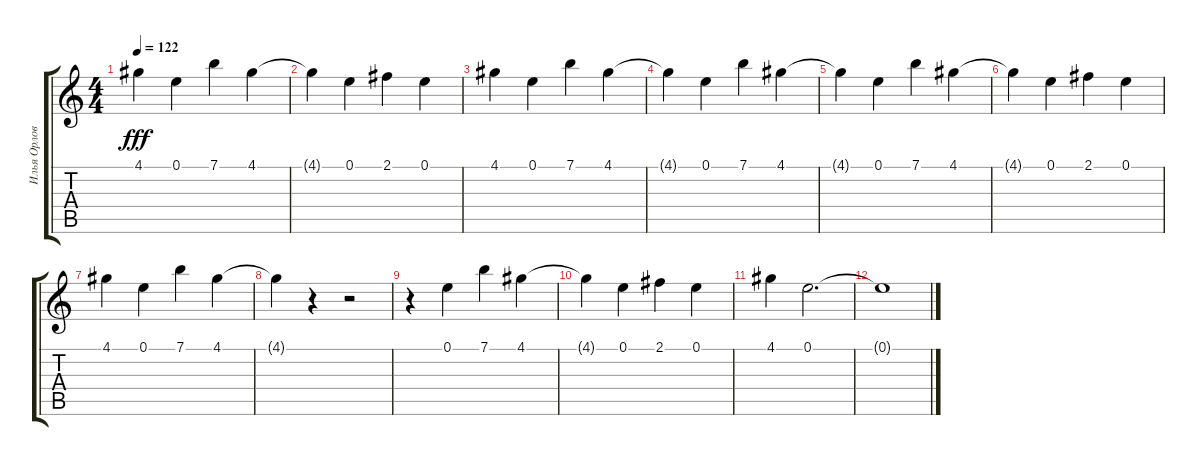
\track ("Илья Орлов" "Илья Орлов") {instrument electricguitarjazz}
\staff {score tabs}
\tuning (E4 B3 G3 D3 A2 E2) {hide}
\ts (4 4)
\tempo 122
\clef g2
\ks c
4.1{t}.4{dy fff} 0.1.4 7.1.4 4.1.4 |
4.1{t}.4 0.1.4 2.1.4 0.1.4 |
4.1.4 0.1.4 7.1.4 4.1.4 |
4.1{t}.4 0.1.4 7.1.4 4.1.4 |
4.1{t}.4 0.1.4 7.1.4 4.1.4 |
4.1{t}.4 0.1.4 2.1.4 0.1.4 |
4.1.4 0.1.4 7.1.4 4.1.4 |
4.1{t}.4 r.4 r.2 |
r.4 0.1.4 7.1.4 4.1.4 |
4.1{t}.4 0.1.4 2.1.4 0.1.4 |
4.1.4 0.1.2{d} |
0.1{t}.1
